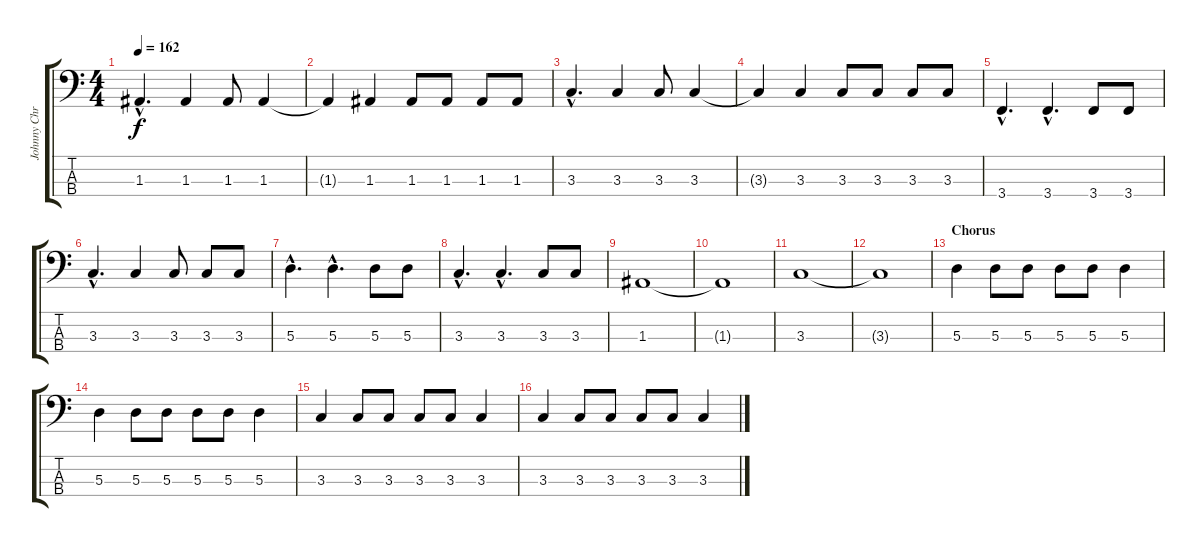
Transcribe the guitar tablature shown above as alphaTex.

\track ("Johnny Christ" "Johnny Chr") {instrument electricbassfinger}
\staff {score tabs}
\tuning (G2 D2 A1 D1) {hide}
\ts (4 4)
\tempo 162
\clef f4
\ks c
1.3{hac}.4{d dy f} 1.3.4 1.3.8 1.3.4 |
1.3{t}.4 1.3.4 1.3.8 1.3.8 1.3.8 1.3.8 |
3.3{hac}.4{d} 3.3.4 3.3.8 3.3.4 |
3.3{t}.4 3.3.4 3.3.8 3.3.8 3.3.8 3.3.8 |
3.4{hac}.4{d} 3.4{hac}.4{d} 3.4.8 3.4.8 |
3.3{hac}.4{d} 3.3.4 3.3.8 3.3.8 3.3.8 |
5.3{hac}.4{d} 5.3{hac}.4{d} 5.3.8 5.3.8 |
3.3{hac}.4{d} 3.3{hac}.4{d} 3.3.8 3.3.8 |
1.3.1 |
1.3{t}.1 |
3.3.1 |
3.3{t}.1 |
\section ("" "Chorus")
5.3.4 5.3.8 5.3.8 5.3.8 5.3.8 5.3.4 |
5.3.4 5.3.8 5.3.8 5.3.8 5.3.8 5.3.4 |
3.3.4 3.3.8 3.3.8 3.3.8 3.3.8 3.3.4 |
3.3.4 3.3.8 3.3.8 3.3.8 3.3.8 3.3.4
